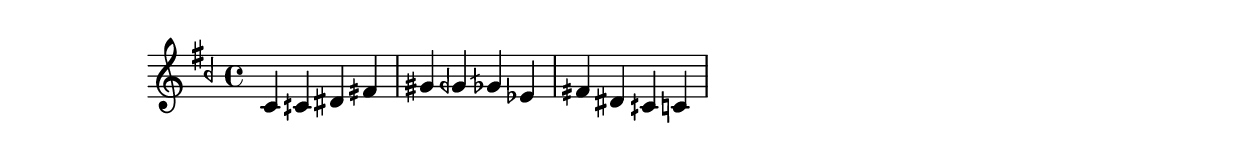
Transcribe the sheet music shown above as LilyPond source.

\version "2.11.6"
\header {
  lsrtags = "pitches"
  texidoc = "Makam is a type of melody from Turkey using 1/9th-tone
microtonal alterations.  Consult the initialization file
@code{makam-init.ly) (see the `Learning Manual @version{},
4.6.3 Other sources of information' for the location of this file)
for details of pitch names and alterations."
  doctitle = "Makam"
}

% Initialize makam settings
\include "makam-init.ly"

\relative c' {
  \set Staff.keySignature = #`((3 . ,BAKIYE) (6 . ,(- KOMA)))
  c4 cc db fk
  gbm4 gfc gfb efk
  fk4 db cc c
}
